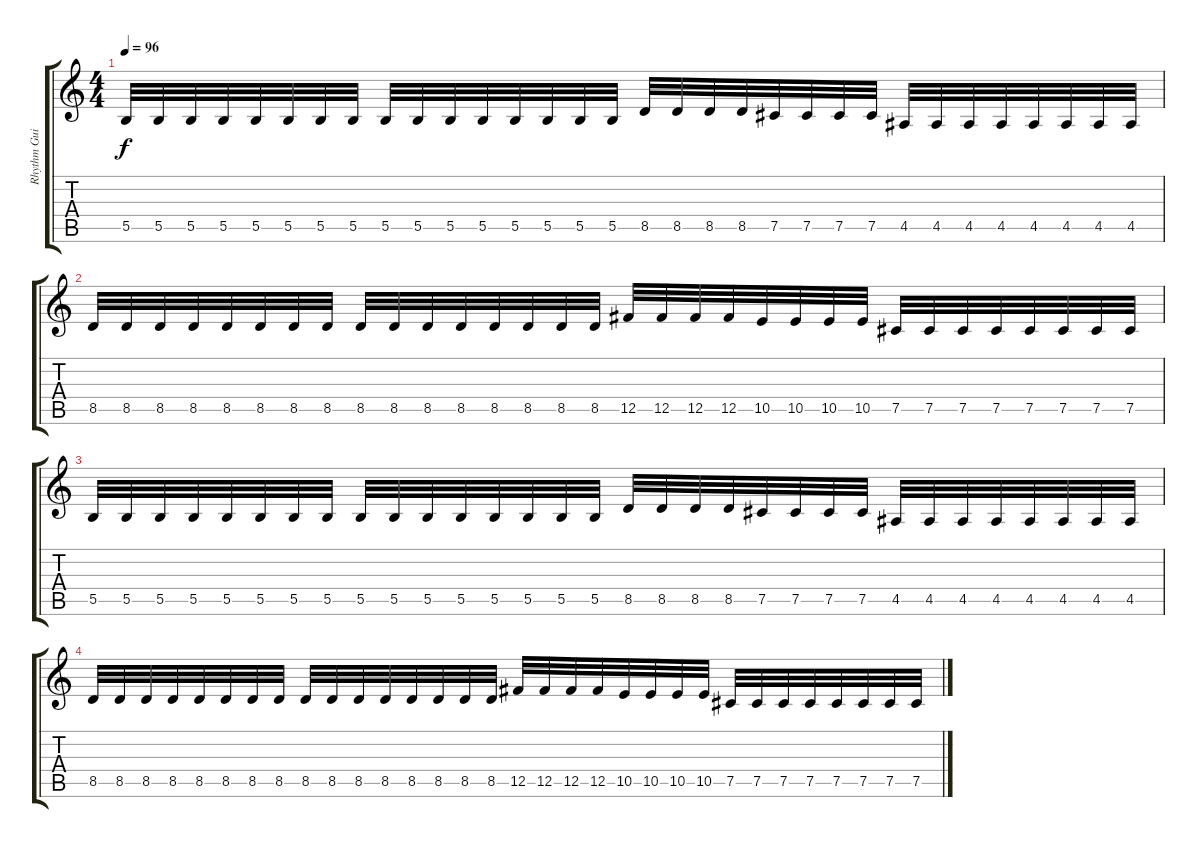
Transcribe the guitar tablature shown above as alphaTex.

\track ("Rhythm Guitar" "Rhythm Gui") {instrument distortionguitar}
\staff {score tabs}
\tuning (Db4 Ab3 E3 B2 Gb2 B1) {hide}
\ts (4 4)
\tempo 96
\clef g2
\ks c
5.5.32{dy f} 5.5.32 5.5.32 5.5.32 5.5.32 5.5.32 5.5.32 5.5.32 5.5.32 5.5.32 5.5.32 5.5.32 5.5.32 5.5.32 5.5.32 5.5.32 8.5.32 8.5.32 8.5.32 8.5.32 7.5.32 7.5.32 7.5.32 7.5.32 4.5.32 4.5.32 4.5.32 4.5.32 4.5.32 4.5.32 4.5.32 4.5.32 |
8.5.32 8.5.32 8.5.32 8.5.32 8.5.32 8.5.32 8.5.32 8.5.32 8.5.32 8.5.32 8.5.32 8.5.32 8.5.32 8.5.32 8.5.32 8.5.32 12.5.32 12.5.32 12.5.32 12.5.32 10.5.32 10.5.32 10.5.32 10.5.32 7.5.32 7.5.32 7.5.32 7.5.32 7.5.32 7.5.32 7.5.32 7.5.32 |
5.5.32 5.5.32 5.5.32 5.5.32 5.5.32 5.5.32 5.5.32 5.5.32 5.5.32 5.5.32 5.5.32 5.5.32 5.5.32 5.5.32 5.5.32 5.5.32 8.5.32 8.5.32 8.5.32 8.5.32 7.5.32 7.5.32 7.5.32 7.5.32 4.5.32 4.5.32 4.5.32 4.5.32 4.5.32 4.5.32 4.5.32 4.5.32 |
8.5.32 8.5.32 8.5.32 8.5.32 8.5.32 8.5.32 8.5.32 8.5.32 8.5.32 8.5.32 8.5.32 8.5.32 8.5.32 8.5.32 8.5.32 8.5.32 12.5.32 12.5.32 12.5.32 12.5.32 10.5.32 10.5.32 10.5.32 10.5.32 7.5.32 7.5.32 7.5.32 7.5.32 7.5.32 7.5.32 7.5.32 7.5.32
